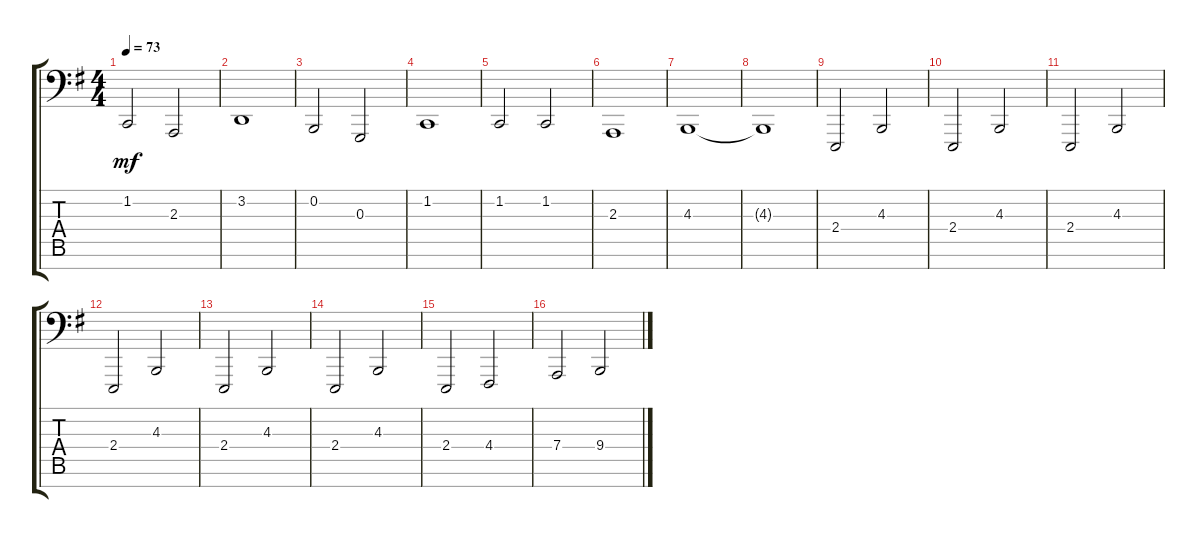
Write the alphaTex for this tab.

\track "" {instrument churchorgan}
\staff {score tabs}
\tuning (E2 B1 G1 D1 A0 E0 C0) {hide}
\ts (4 4)
\tempo 73
\clef f4
\ks eminor
1.2.2{dy mf} 2.3.2 |
3.2.1 |
0.2.2 0.3.2 |
1.2.1 |
1.2.2 1.2.2 |
2.3.1 |
4.3.1 |
4.3{t}.1 |
2.4.2 4.3.2 |
2.4.2 4.3.2 |
2.4.2 4.3.2 |
2.4.2 4.3.2 |
2.4.2 4.3.2 |
2.4.2 4.3.2 |
2.4.2 4.4.2 |
7.4.2 9.4.2
